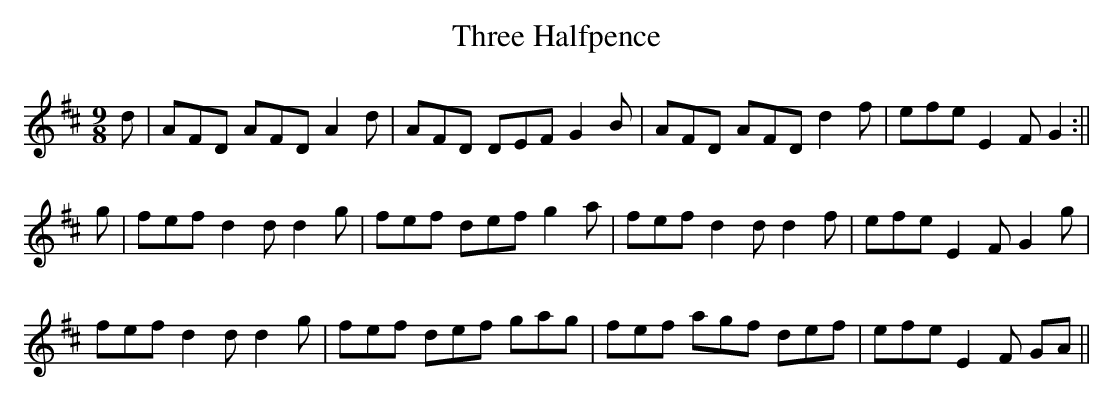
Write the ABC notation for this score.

X:1
T:Three Halfpence
M:9/8
L:1/8
K:D
d|AFD AFD A2d|AFD DEF G2B|AFD AFD d2f|efe E2F G2:||
g|fef d2d d2g|fef def g2a|fef d2d d2f|efe E2F G2g|
fef d2d d2g|fef def gag|fef agf def|efe E2F GA||
